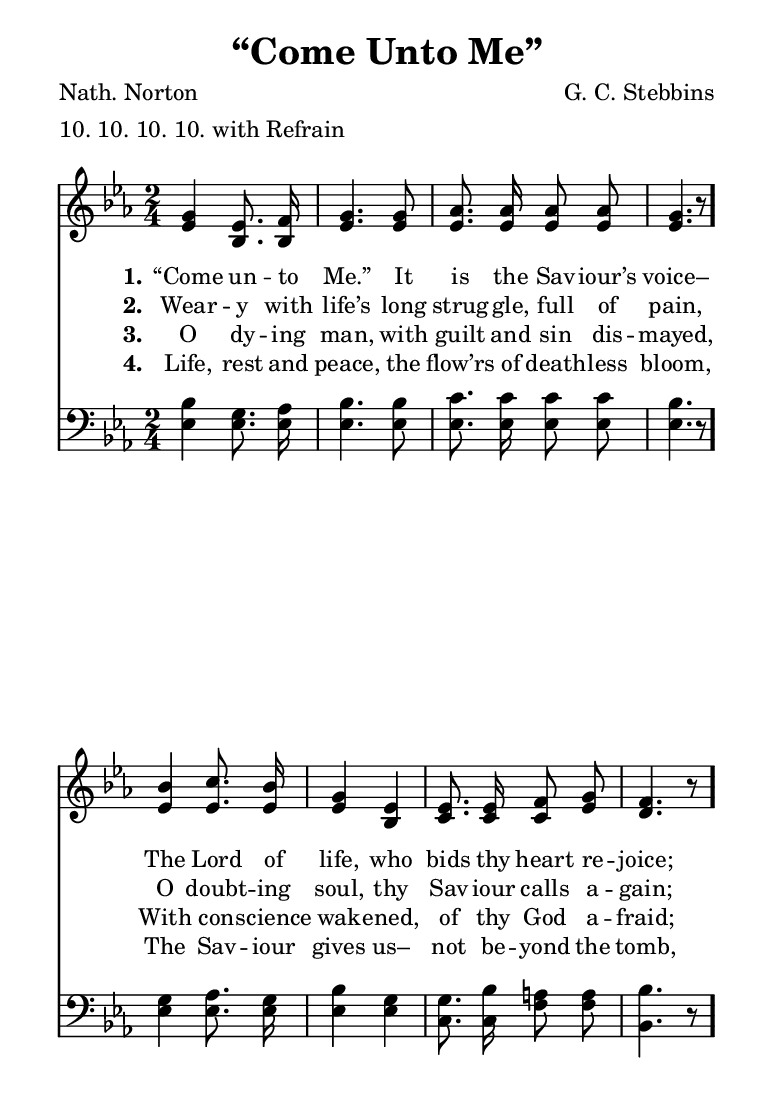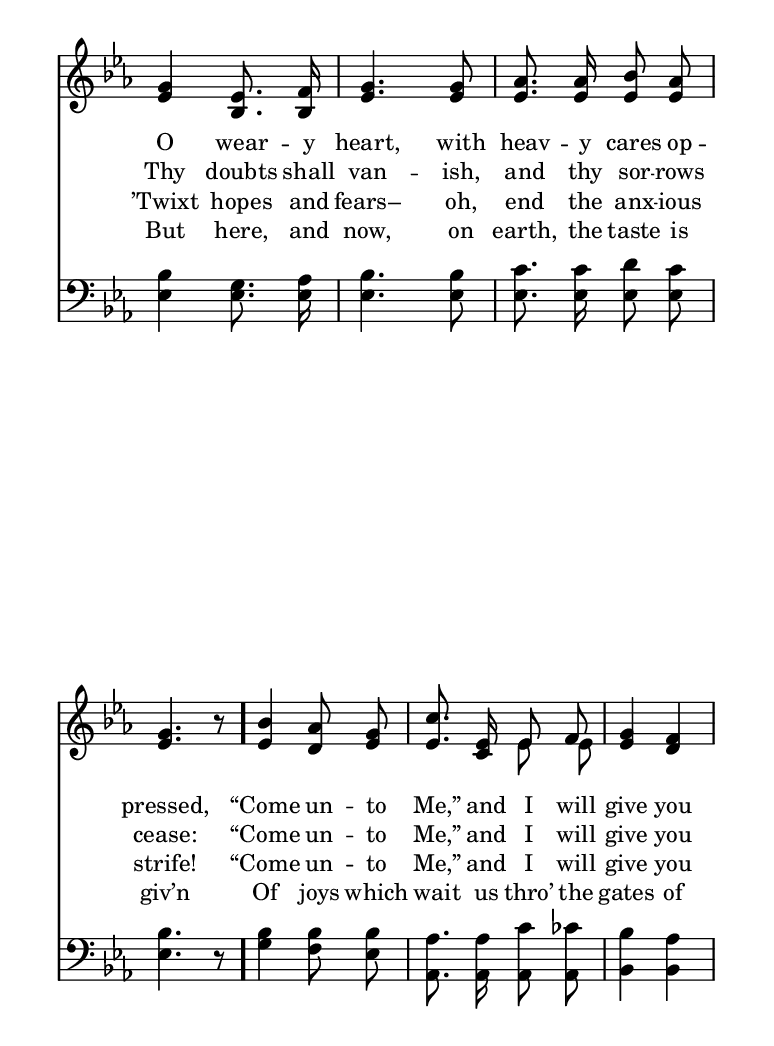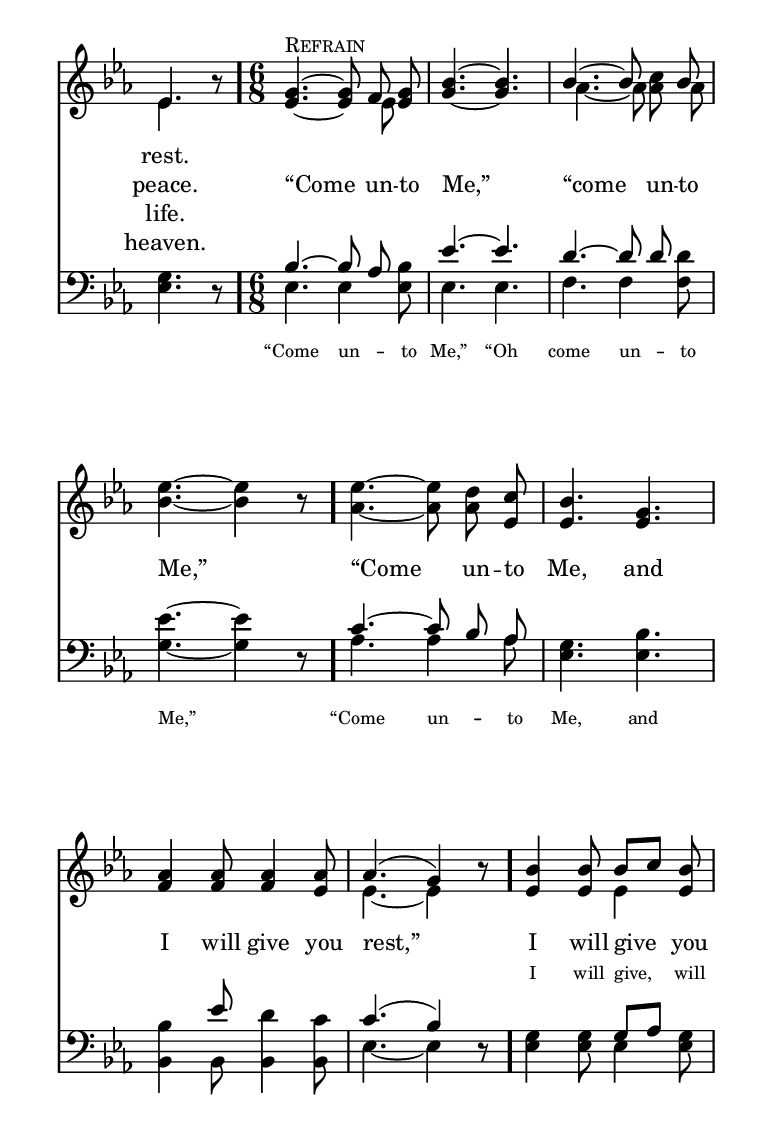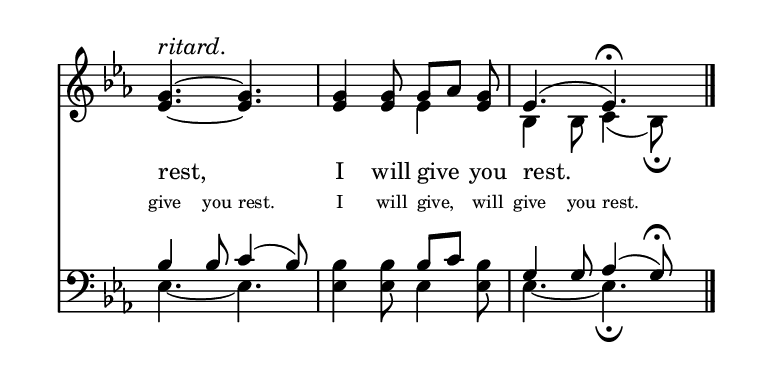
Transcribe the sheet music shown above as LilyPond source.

\include "common/global.ily"
\paper {
  \include "common/paper.ily"
  ragged-last-bottom = ##t
  systems-per-page = #(cond (is-eogsized 4) (#t #f))
  system-count = #(cond (is-eogsized 5) (#t #f))
  page-count = #(cond (is-eogsized 2) (#t #f))
}

\header{
  %gospel
  hymnnumber = "6"
  title = "“Come Unto Me”"
  tunename = ""
  meter = "10. 10. 10. 10. with Refrain"
  poet = "Nath. Norton"
  composer = "G. C. Stebbins"
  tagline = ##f
}

% for fermata in MIDI
ta = { \tempo 4=84 }
tb = { \tempo 4=42 }
tc = { \tempo 4=21 }

patternA = { \ta c4 c8. c16       | c4. c8        | c8. c16 c8 c8    | c4. c8                     } % Line 1, 3
patternB = { \ta c4 c8. c16       | c4 c4         | c8. c16 c8 c8    | c4. c8                     } % Line 2
patternC = { \ta c4 c8 c8         | c8. c16 c8 c8 | c4 c4            | c4. c8                     } % Line 4

patternR = { \ta c4. ~ c8 c8 c8   | c4. ~ c4.     | c4. ~ c8 c8 c8   | c4. ~ c4 c8                } % Refrain soprano / alto / tenor 1
patternS = { \ta c4. ~ c8 c8 c8   | c4. c4.       | c4 c8 c4 c8      | c4.( c4) c8                } % Refrain soprano / tenor 2
patternZ = { \ta c4. ~ c8 c8 c8   | c4. c4.       | c4 c8 c4 c8      | c4. ~ c4 c8                } % Refrain alto 2
patternT = { \ta c4 c8 c8[ c8] c8 | c4. ~ c4.     | c4 c8 c8[ c8] c8 | c4.( \tb c4.) \fermata     } % Refrain soprano 3
patternU = { \ta c4 c8 c4 c8      | c4. ~ c4.     | c4 c8 c4 c8      | c4 c8 c4( \tc c8) \fermata } % Refrain alto 3
patternV = { \ta c4 c8 c8[ c8] c8 | c4 c8 c4( c8) | c4 c8 c8[ c8] c8 | c4 c8 c4( \tc c8) \fermata } % Refrain tenor 3
patternW = { \ta c4. c4 c8        | c4. c4.       | c4. c4 c8        | c4. ~ c4 c8                } % Refrain bass 1
patternX = { \ta c4. c4 c8        | c4. c4.       | c4 c8 c4 c8      | c4. ~ c4 c8                } % Refrain bass 2
patternY = { \ta c4 c8 c4 c8      | c4. ~ c4.     | c4 c8 c4 c8      | c4. ~ \tb c4. \fermata     } % Refrain bass 3
patternZ = { \ta c4. ~ c8 c8 c8   | c4. c4.       | c4 c8 c4 c8      | c4. ~ c4 c8                } % Refrain alto 2

global = {
  \include "common/overrides.ily"
  \override Staff.TimeSignature.style = #'numbered
  \time 2/4
  \override Score.MetronomeMark.transparent = ##t
  \ta
  \key ees \major
  \autoBeamOff
}

notesSoprano = {
\global
\relative c'' {

  \changePitch \patternA { g ees f   | g g          | aes aes aes aes | g r   }
  \changePitch \patternB { bes c bes | g ees        | ees ees f g     | f r   }
  \changePitch \patternA { g ees f   | g g          | aes aes bes aes | g r   }
  \changePitch \patternC { bes aes g | c ees, ees f | g f             | ees r }

  \time 6/8
  << s^\markup { \small \caps "Refrain" }
  \changePitch \patternR { g g f g           | bes bes | bes bes c bes   | ees ees r } >>
  \changePitch \patternS { ees ees d c       | bes g   | aes aes aes aes | aes g r   }
  \changePitch \patternT { bes bes bes c bes | g^\markup{\italic{ritard.}} g     | g g g aes g     | ees ees   }


  \bar "|."

}
}

notesAlto = {
\global
\relative e' {

  \changePitch \patternA { ees bes bes | ees ees       | ees ees ees ees | ees r }
  \changePitch \patternB { ees ees ees | ees bes       | c c c ees       | d r   }
  \changePitch \patternA { ees bes bes | ees ees       | ees ees ees ees | ees r }
  \changePitch \patternC { ees d ees   | ees c ees ees | ees d           | ees r }

  \changePitch \patternR { ees ees ees ees | g g     | aes aes aes aes | bes bes r     }
  \changePitch \patternZ { aes aes aes ees | ees ees | f f f ees       | ees ees r     }
  \changePitch \patternU { ees ees ees ees | ees ees | ees ees ees ees | bes bes c bes }

}
}

notesTenor = {
\global
\relative a {

  \changePitch \patternA { bes g aes   | bes bes       | c c c c   | bes r }
  \changePitch \patternB { g aes g     | bes g         | g bes a a | bes r }
  \changePitch \patternA { bes g aes   | bes bes       | c c d c   | bes r }
  \changePitch \patternC { bes bes bes | aes aes c ces | bes aes   | g r   }

  \changePitch \patternR { bes bes aes bes | ees ees       | d d d d           | ees ees r }
  \changePitch \patternS { c c bes aes     | g bes         | bes ees d c       | c bes r   }
  \changePitch \patternV { g g g aes g     | bes bes c bes | bes bes bes c bes | g g aes g }

}
}

notesBass = {
\global
\relative f {

  \changePitch \patternA { ees ees ees | ees ees          | ees ees ees ees | ees r  }
  \changePitch \patternB { ees ees ees | ees ees          | c c f f         | bes, r }
  \changePitch \patternA { ees ees ees | ees ees          | ees ees ees ees | ees r  }
  \changePitch \patternC { g f ees     | aes, aes aes aes | bes bes         | ees r  }

  \changePitch \patternW { ees ees ees     | ees ees | f f f           | g g r     }
  \changePitch \patternX { aes aes aes     | ees ees | bes bes bes bes | ees ees r }
  \changePitch \patternY { ees ees ees ees | ees ees | ees ees ees ees | ees ees   }

}
}

Refrain = \lyricmode {

  “Come un -- to Me,” “come un -- to Me,” \bar "."
  “Come un -- to Me, and I will give you rest,” \bar "."
  I will give you rest, I will give you rest. \bar "."

}

BassRefrainA = \lyricmode {

  \override LyricText.font-size = #-2
  \repeat unfold 40 { \skip 4 }
  “Come un -- to Me,” “Oh come un -- to Me,”
  “Come un -- to Me, and

}

TenorRefrainA = \lyricmode {

  \override LyricText.font-size = #-2
  \repeat unfold 58 { \skip 4 }
  I will give, will give you rest.
  I will give, will give you rest.

}

wordsA = \lyricmode {
\set stanza = "1."

  “Come un -- to Me.” It is the Sav -- iour’s voice– \bar "."
  The Lord of life, who bids thy heart re -- joice; \bar "."
  O wear -- y heart, with heav -- y cares op -- pressed, \bar "."
  “Come un -- to Me,” and I will give you rest. \bar "."

}

wordsB = \lyricmode {
\set stanza = "2."

  Wear -- y with life’s long strug -- gle, full of pain,
  O doubt -- ing soul, thy Sav -- iour calls a -- gain;
  Thy doubts shall van -- ish, and thy sor -- rows cease:
  “Come un -- to Me,” and I will give you peace.

  \Refrain
}

wordsC = \lyricmode {
\set stanza = "3."

  O dy -- ing man, with guilt and sin dis -- mayed,
  With con -- science wak -- ened, of thy God a -- fraid;
  ’Twixt hopes and fears– oh, end the anx -- ious strife!
  “Come un -- to Me,” and I will give you life.

}

wordsD = \lyricmode {
\set stanza = "4."

  Life, rest and peace, the flow’rs of death -- less bloom,
  The Sav -- iour gives us– not be -- yond the tomb,
  But here, and now, on earth, the taste is giv’n
  Of joys which wait us thro’ the gates of heaven.

}


\score {
  \context ChoirStaff <<
    \context Staff = upper <<
      \set Staff.autoBeaming = ##f
      \set ChoirStaff.systemStartDelimiter = #'SystemStartBar
      \set ChoirStaff.printPartCombineTexts = ##f
      \partcombine #'(2 . 9) \notesSoprano \notesAlto
      \context NullVoice = sopranos { \voiceOne << \notesSoprano >> }
      \context NullVoice = altos { \voiceTwo << \notesAlto >> }
      \context Lyrics = one   \lyricsto sopranos \wordsA
      \context Lyrics = two   \lyricsto sopranos \wordsB
      \context Lyrics = three \lyricsto sopranos \wordsC
      \context Lyrics = four  \lyricsto sopranos \wordsD
    >>
    \context Staff = men <<
      \set Staff.autoBeaming = ##f
      \clef bass
      \set ChoirStaff.printPartCombineTexts = ##f
      \partcombine #'(2 . 9) \notesTenor \notesBass
      \context NullVoice = tenors { \voiceOne << \notesTenor >> }
      \context NullVoice = basses { \voiceTwo << \notesBass >> }
    >>
  \new Lyrics \with { alignAboveContext = men } \lyricsto tenors \TenorRefrainA
  \new Lyrics \with { alignBelowContext = men } \lyricsto basses \BassRefrainA
  >>
  \layout {
    \include "common/layout.ily"
  }
  \midi{
    \include "common/midi.ily"
  }
}

\version "2.19.49"  % necessary for upgrading to future LilyPond versions.

% vi:set et ts=2 sw=2 ai nocindent syntax=lilypond:
